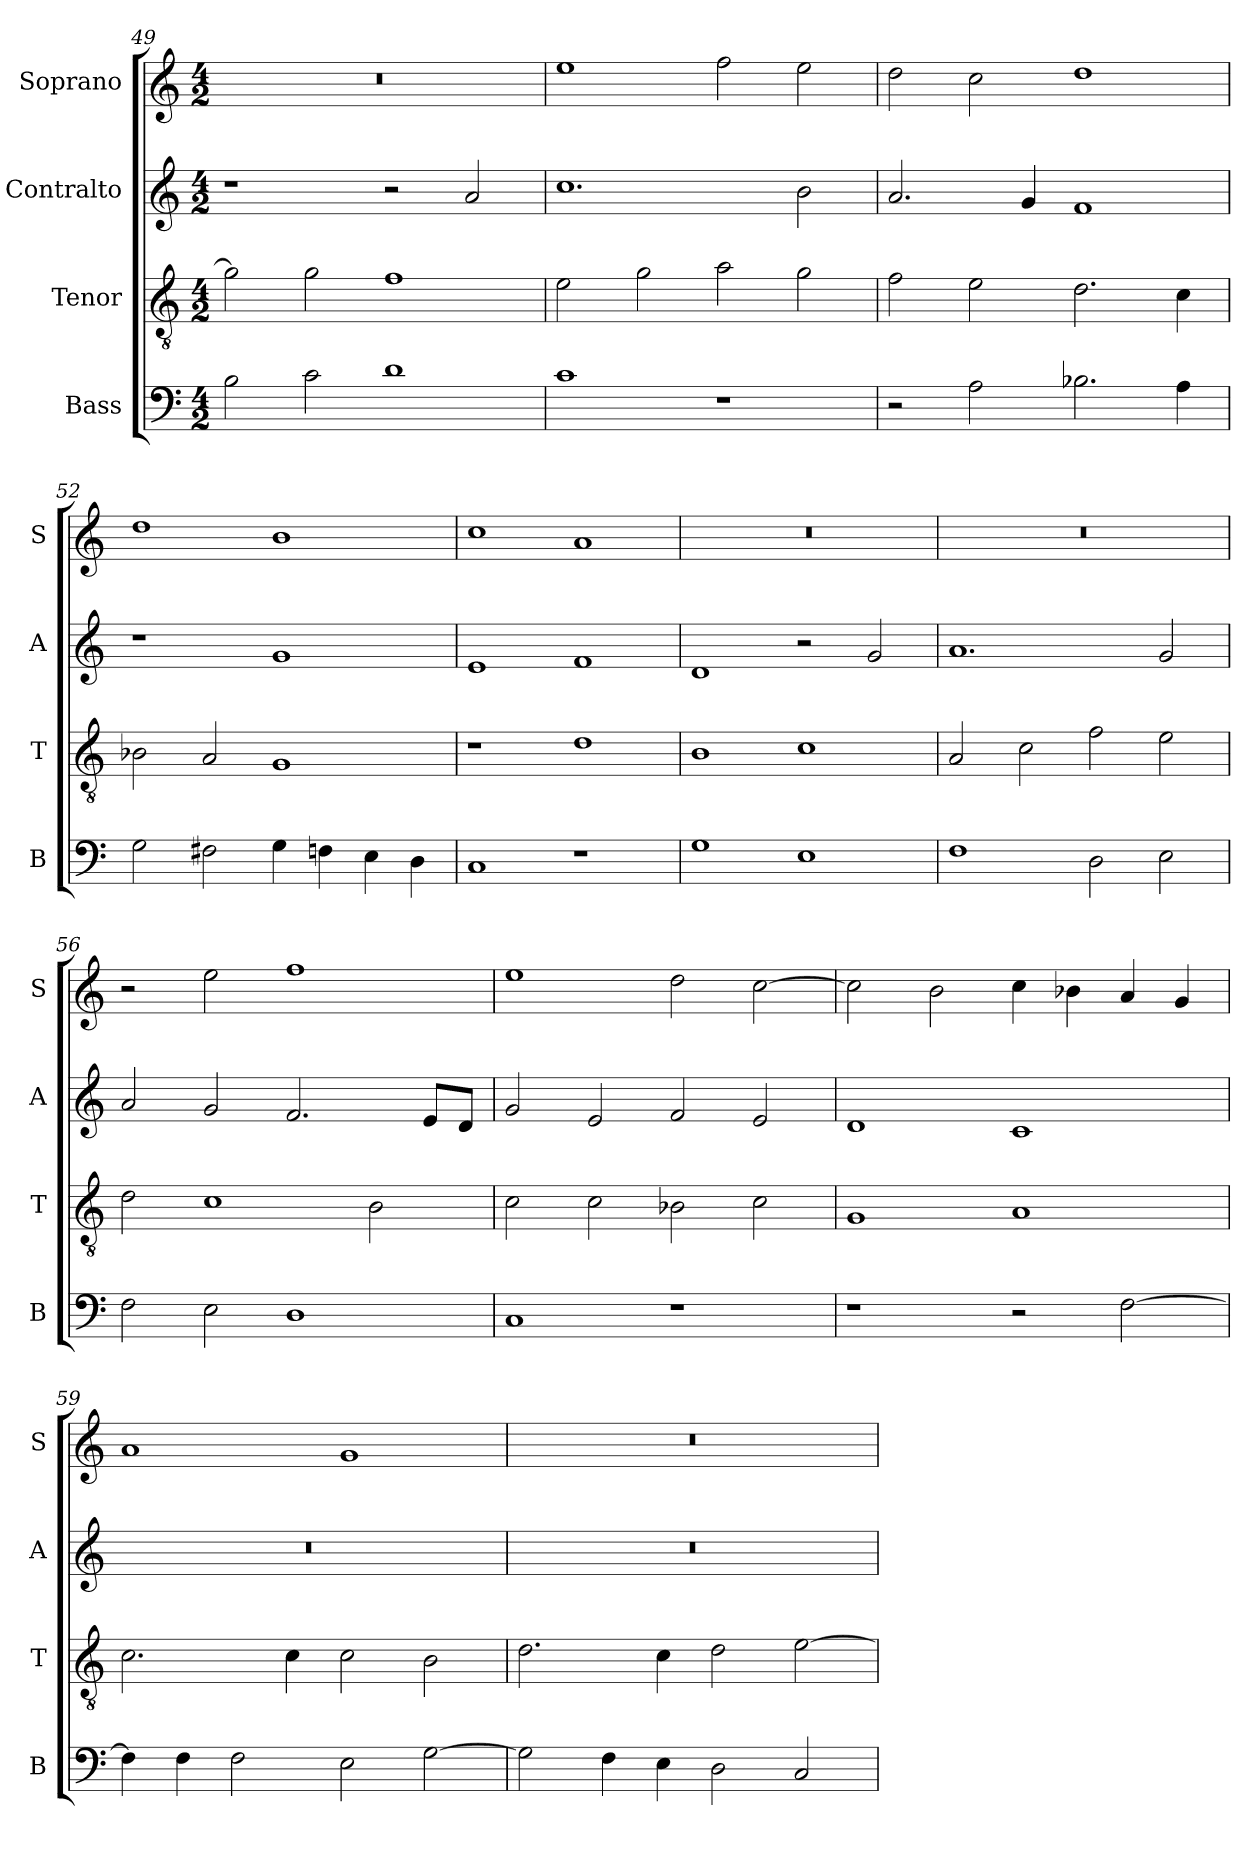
**kern	**kern	**kern	**kern
*part4	*part3	*part2	*part1
*staff4	*staff3	*staff2	*staff1
*I"Bass	*I"Tenor	*I"Contralto	*I"Soprano
*I'B	*I'T	*I'A	*I'S
*clefF4	*clefGv2	*clefG2	*clefG2
*k[]	*k[]	*k[]	*k[]
*M4/2	*M4/2	*M4/2	*M4/2
=49	=49	=49	=49
2B	2g]	1r	0r
2c	2g	.	.
1d	1f	2r	.
.	.	2a	.
=50	=50	=50	=50
1c	2e	1.cc	1ee
.	2g	.	.
1r	2a	.	2ff
.	2g	2b	2ee
=51	=51	=51	=51
2r	2f	2.a	2dd
2A	2e	.	2cc
.	.	4g	.
2.B-X	2.d	1f	1dd
4A	4c	.	.
=52	=52	=52	=52
2G	2B-X	1r	1dd
2F#X	2A	.	.
4G	1G	1g	1b
4Fn	.	.	.
4E	.	.	.
4D	.	.	.
=53	=53	=53	=53
1C	1r	1e	1cc
1r	1d	1f	1a
=54	=54	=54	=54
1G	1B	1d	0r
1E	1c	2r	.
.	.	2g	.
=55	=55	=55	=55
1F	2A	1.a	0r
.	2c	.	.
2D	2f	.	.
2E	2e	2g	.
=56	=56	=56	=56
2F	2d	2a	2r
2E	1c	2g	2ee
1D	.	2.f	1ff
.	2B	.	.
.	.	8e/L	.
.	.	8d/J	.
=57	=57	=57	=57
1C	2c	2g	1ee
.	2c	2e	.
1r	2B-X	2f	2dd
.	2c	2e	[2cc
=58	=58	=58	=58
1r	1G	1d	2cc]
.	.	.	2b
2r	1A	1c	4cc
.	.	.	4b-X
[2F	.	.	4a
.	.	.	4g
=59	=59	=59	=59
4F]	2.c	0r	1a
4F	.	.	.
2F	.	.	.
.	4c	.	.
2E	2c	.	1g
[2G	2B	.	.
=60	=60	=60	=60
2G]	2.d	0r	0r
4F	.	.	.
4E	4c	.	.
2D	2d	.	.
2C	[2e	.	.
=	=	=	=
*-	*-	*-	*-
